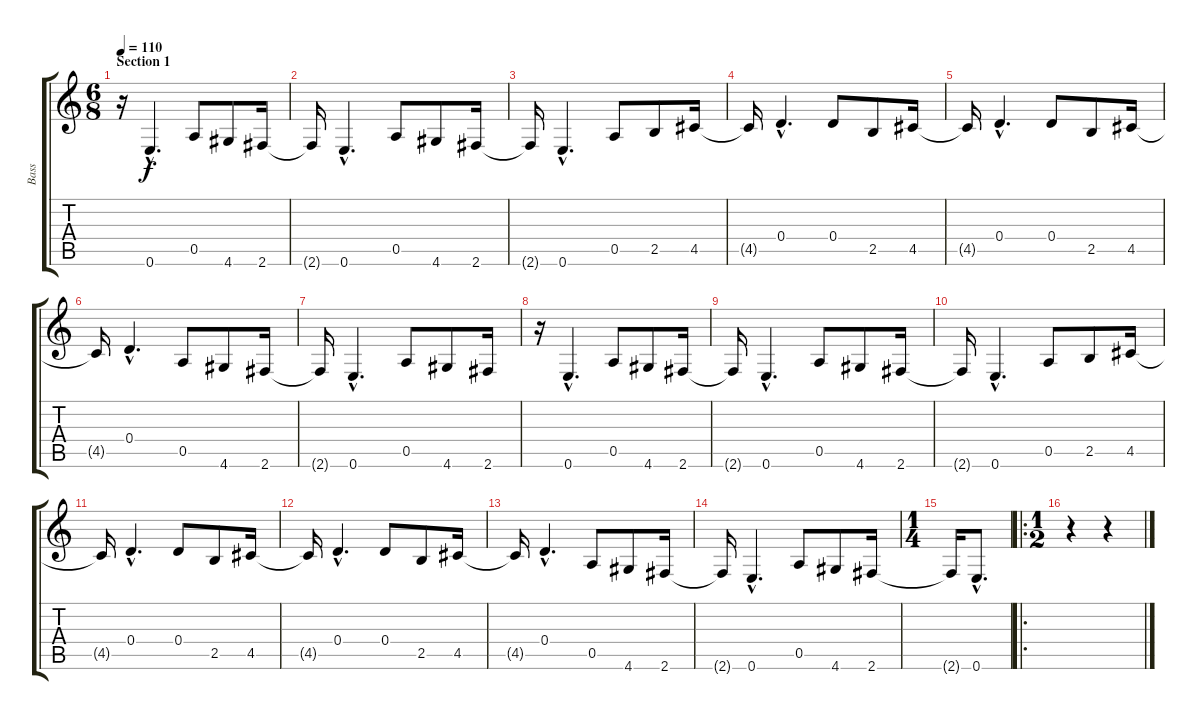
\track ("Bass" "Bass") {instrument fretlessbass}
\staff {score tabs}
\tuning (E4 B3 G3 D3 A2 E2) {hide}
\ts (6 8)
\section ("" "Section 1")
\tempo 110
\clef g2
\ks c
r.16{dy f instrument fretlessbass} 0.6{hac}.4{d} 0.5.8 4.6.8 2.6.16 |
2.6{t}.16 0.6{hac}.4{d} 0.5.8 4.6.8 2.6.16 |
2.6{t}.16 0.6{hac}.4{d} 0.5.8 2.5.8 4.5.16 |
4.5{t}.16 0.4{hac}.4{d} 0.4.8 2.5.8 4.5.16 |
4.5{t}.16 0.4{hac}.4{d} 0.4.8 2.5.8 4.5.16 |
4.5{t}.16 0.4{hac}.4{d} 0.5.8 4.6.8 2.6.16 |
2.6{t}.16 0.6{hac}.4{d} 0.5.8 4.6.8 2.6.16 |
r.16 0.6{hac}.4{d} 0.5.8 4.6.8 2.6.16 |
2.6{t}.16 0.6{hac}.4{d} 0.5.8 4.6.8 2.6.16 |
2.6{t}.16 0.6{hac}.4{d} 0.5.8 2.5.8 4.5.16 |
4.5{t}.16 0.4{hac}.4{d} 0.4.8 2.5.8 4.5.16 |
4.5{t}.16 0.4{hac}.4{d} 0.4.8 2.5.8 4.5.16 |
4.5{t}.16 0.4{hac}.4{d} 0.5.8 4.6.8 2.6.16 |
2.6{t}.16 0.6{hac}.4{d} 0.5.8 4.6.8 2.6.16 |
\ts (1 4)
2.6{t}.16 0.6{hac}.8{d} |
\ro
\ts (1 2)
r.4 r.4
